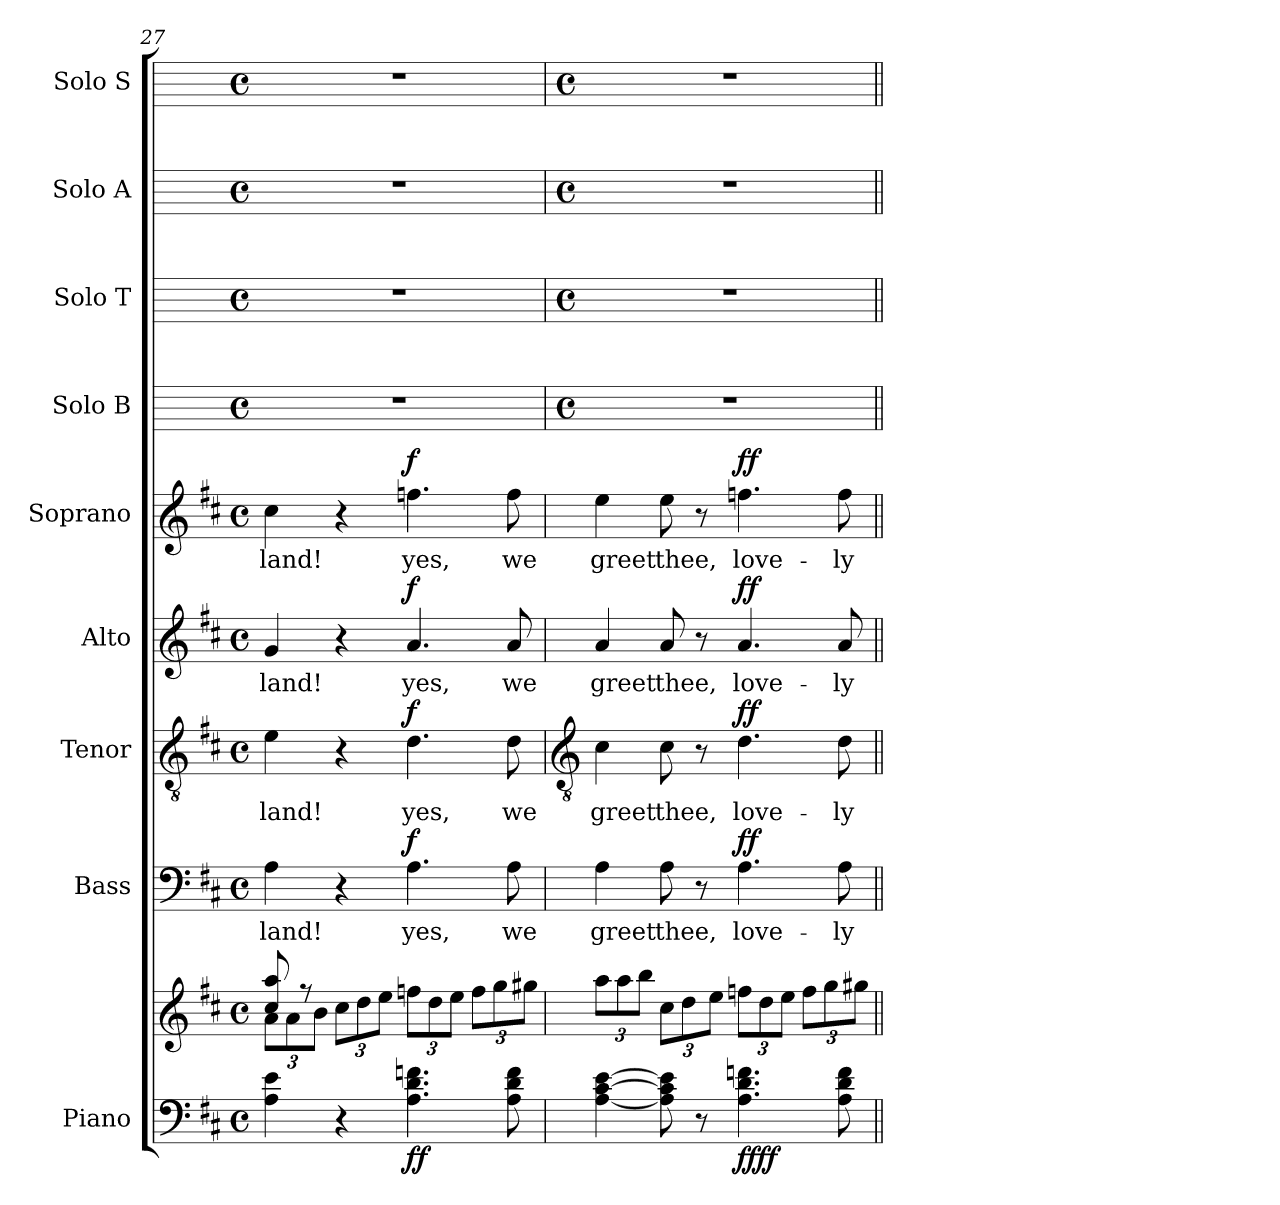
**kern	**kern	**dynam	**kern	**text	**dynam	**kern	**text	**dynam	**kern	**text	**dynam	**kern	**text	**dynam	**kern	**kern	**kern	**kern
*part9	*part9	*part9	*part8	*part8	*part8	*part7	*part7	*part7	*part6	*part6	*part6	*part5	*part5	*part5	*part4	*part3	*part2	*part1
*staff10	*staff9	*staff9/10	*staff8	*staff8	*staff8	*staff7	*staff7	*staff7	*staff6	*staff6	*staff6	*staff5	*staff5	*staff5	*staff4	*staff3	*staff2	*staff1
*I"Piano	*	*	*I"Bass	*	*	*I"Tenor	*	*	*I"Alto	*	*	*I"Soprano	*	*	*I"Solo B	*I"Solo T	*I"Solo A	*I"Solo S
*I'Piano	*	*	*I'Bass	*	*	*I'Tenor	*	*	*I'Alto	*	*	*I'Soprano	*	*	*I'Solo B	*I'Solo T	*I'Solo A	*I'Solo S
*clefF4	*clefG2	*	*clefF4	*	*	*clefGv2	*	*	*clefG2	*	*	*clefG2	*	*	*	*	*	*
*k[f#c#]	*k[f#c#]	*	*k[f#c#]	*	*	*k[f#c#]	*	*	*k[f#c#]	*	*	*k[f#c#]	*	*	*	*	*	*
*D:	*D:	*	*D:	*	*	*D:	*	*	*D:	*	*	*D:	*	*	*	*	*	*
*M4/4	*M4/4	*	*M4/4	*	*	*M4/4	*	*	*M4/4	*	*	*M4/4	*	*	*M4/4	*M4/4	*M4/4	*M4/4
*met(c)	*met(c)	*	*met(c)	*	*	*met(c)	*	*	*met(c)	*	*	*met(c)	*	*	*met(c)	*met(c)	*met(c)	*met(c)
=27	=27	=27	=27	=27	=27	=27	=27	=27	=27	=27	=27	=27	=27	=27	=27	=27	=27	=27
*	*^	*	*	*	*	*	*	*	*	*	*	*	*	*	*	*	*	*
!	!	!	!	!	!LO:LY:b	!	!	!LO:LY:b	!	!	!LO:LY:b	!	!	!LO:LY:b	!	!	!	!	!
4A 4e	8cc#/ 8aa/	12a\L	.	4A	land!	.	4e	land!	.	4g	land!	.	4cc#	land!	.	1r	1r	1r	1r
.	.	12a\	.	.	.	.	.	.	.	.	.	.	.	.	.	.	.	.	.
.	8r	.	.	.	.	.	.	.	.	.	.	.	.	.	.	.	.	.	.
.	.	12b\J	.	.	.	.	.	.	.	.	.	.	.	.	.	.	.	.	.
4r	2.ryy	12cc#\L	.	4r	.	.	4r	.	.	4r	.	.	4r	.	.	.	.	.	.
.	.	12dd\	.	.	.	.	.	.	.	.	.	.	.	.	.	.	.	.	.
.	.	12ee\J	.	.	.	.	.	.	.	.	.	.	.	.	.	.	.	.	.
!	!	!	!LO:DY:b=2	!	!LO:LY:b	!	!	!LO:LY:b	!	!	!LO:LY:b	!	!	!LO:LY:b	!	!	!	!	!
!	!	!	!LO:DY:n=1:b	!	!	!LO:DY:b	!	!	!LO:DY:b	!	!	!LO:DY:b	!	!	!LO:DY:b	!	!	!	!
4.A 4.d 4.fn	.	12ffn\L	f f	4.A	yes,	f	4.d	yes,	f	4.a	yes,	f	4.ffn	yes,	f	.	.	.	.
.	.	12dd\	.	.	.	.	.	.	.	.	.	.	.	.	.	.	.	.	.
.	.	12ee\J	.	.	.	.	.	.	.	.	.	.	.	.	.	.	.	.	.
.	.	12ff\L	.	.	.	.	.	.	.	.	.	.	.	.	.	.	.	.	.
.	.	12gg\	.	.	.	.	.	.	.	.	.	.	.	.	.	.	.	.	.
!	!	!	!	!	!LO:LY:b	!	!	!LO:LY:b	!	!	!LO:LY:b	!	!	!LO:LY:b	!	!	!	!	!
8A 8d 8f	.	.	.	8A	we	.	8d	we	.	8a	we	.	8ff	we	.	.	.	.	.
.	.	12gg#X\J	.	.	.	.	.	.	.	.	.	.	.	.	.	.	.	.	.
!!LO:LB:g=z
=28	=28	=28	=28	=28	=28	=28	=28	=28	=28	=28	=28	=28	=28	=28	=28	=28	=28	=28	=28
*	*	*	*	*	*	*	*clefGv2	*	*	*	*	*	*	*	*	*	*	*	*
*	*	*	*	*	*	*	*	*	*	*	*	*	*	*	*	*M4/4	*M4/4	*M4/4	*M4/4
*	*	*	*	*	*	*	*	*	*	*	*	*	*	*	*	*met(c)	*met(c)	*met(c)	*met(c)
!	!	!	!	!	!LO:LY:b	!	!	!LO:LY:b	!	!	!LO:LY:b	!	!	!LO:LY:b	!	!	!	!	!
[4A [4c# [4e	1ryy	12aa\L	.	4A	greet	.	4c#	greet	.	4a	greet	.	4ee	greet	.	1r	1r	1r	1r
.	.	12aa\	.	.	.	.	.	.	.	.	.	.	.	.	.	.	.	.	.
.	.	12bb\J	.	.	.	.	.	.	.	.	.	.	.	.	.	.	.	.	.
!	!	!	!	!	!LO:LY:b	!	!	!LO:LY:b	!	!	!LO:LY:b	!	!	!LO:LY:b	!	!	!	!	!
8A] 8c#] 8e]	.	12cc#\L	.	8A	thee,	.	8c#	thee,	.	8a	thee,	.	8ee	thee,	.	.	.	.	.
.	.	12dd\	.	.	.	.	.	.	.	.	.	.	.	.	.	.	.	.	.
8r	.	.	.	8r	.	.	8r	.	.	8r	.	.	8r	.	.	.	.	.	.
.	.	12ee\J	.	.	.	.	.	.	.	.	.	.	.	.	.	.	.	.	.
!	!	!	!LO:DY:b=2	!	!LO:LY:b	!	!	!LO:LY:b	!	!	!LO:LY:b	!	!	!LO:LY:b	!	!	!	!	!
!	!	!	!LO:DY:n=1:b	!	!	!LO:DY:b	!	!	!LO:DY:b	!	!	!LO:DY:b	!	!	!LO:DY:b	!	!	!	!
4.A 4.d 4.fn	.	12ffn\L	ff ff	4.A	love-	ff	4.d	love-	ff	4.a	love-	ff	4.ffn	love-	ff	.	.	.	.
.	.	12dd\	.	.	.	.	.	.	.	.	.	.	.	.	.	.	.	.	.
.	.	12ee\J	.	.	.	.	.	.	.	.	.	.	.	.	.	.	.	.	.
.	.	12ff\L	.	.	.	.	.	.	.	.	.	.	.	.	.	.	.	.	.
.	.	12gg\	.	.	.	.	.	.	.	.	.	.	.	.	.	.	.	.	.
!	!	!	!	!	!LO:LY:b	!	!	!LO:LY:b	!	!	!LO:LY:b	!	!	!LO:LY:b	!	!	!	!	!
8A 8d 8f	.	.	.	8A	-ly	.	8d	-ly	.	8a	-ly	.	8ff	-ly	.	.	.	.	.
.	.	12gg#X\J	.	.	.	.	.	.	.	.	.	.	.	.	.	.	.	.	.
*	*v	*v	*	*	*	*	*	*	*	*	*	*	*	*	*	*	*	*	*
=||	=||	=||	=||	=||	=||	=||	=||	=||	=||	=||	=||	=||	=||	=||	=||	=||	=||	=||
*-	*-	*-	*-	*-	*-	*-	*-	*-	*-	*-	*-	*-	*-	*-	*-	*-	*-	*-
